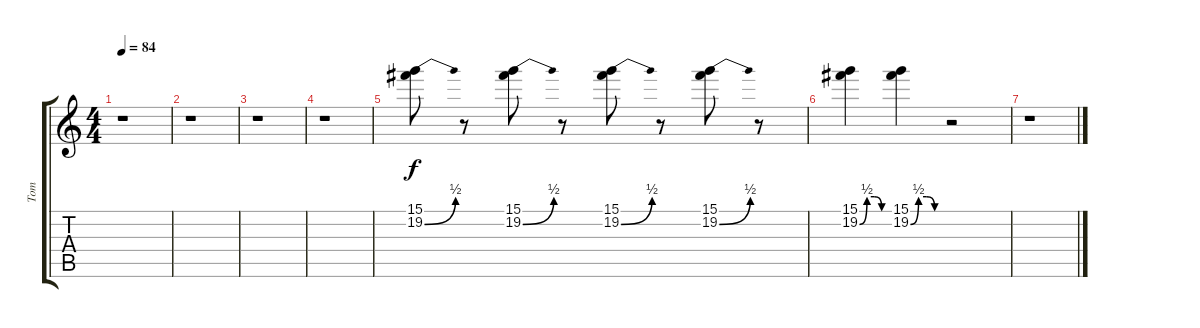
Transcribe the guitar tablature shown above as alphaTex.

\track ("Tom" "Tom") {instrument distortionguitar}
\staff {score tabs}
\tuning (E4 B3 G3 D3 A2 E2) {hide}
\ts (4 4)
\tempo 84
\clef g2
\ks c
r.1{dy f} |
r.1 |
r.1 |
r.1 |
(15.1 19.2{be (bend 0 0 60 2)}).8 r.8 (15.1 19.2{be (bend 0 0 60 2)}).8 r.8 (15.1 19.2{be (bend 0 0 60 2)}).8 r.8 (15.1 19.2{be (bend 0 0 60 2)}).8 r.8 |
(15.1 19.2{be (custom 0 0 15 2 30 2 45 0 60 0)}).4 (15.1 19.2{be (custom 0 0 15 2 30 2 45 0 60 0)}).4 r.2 |
r.1
